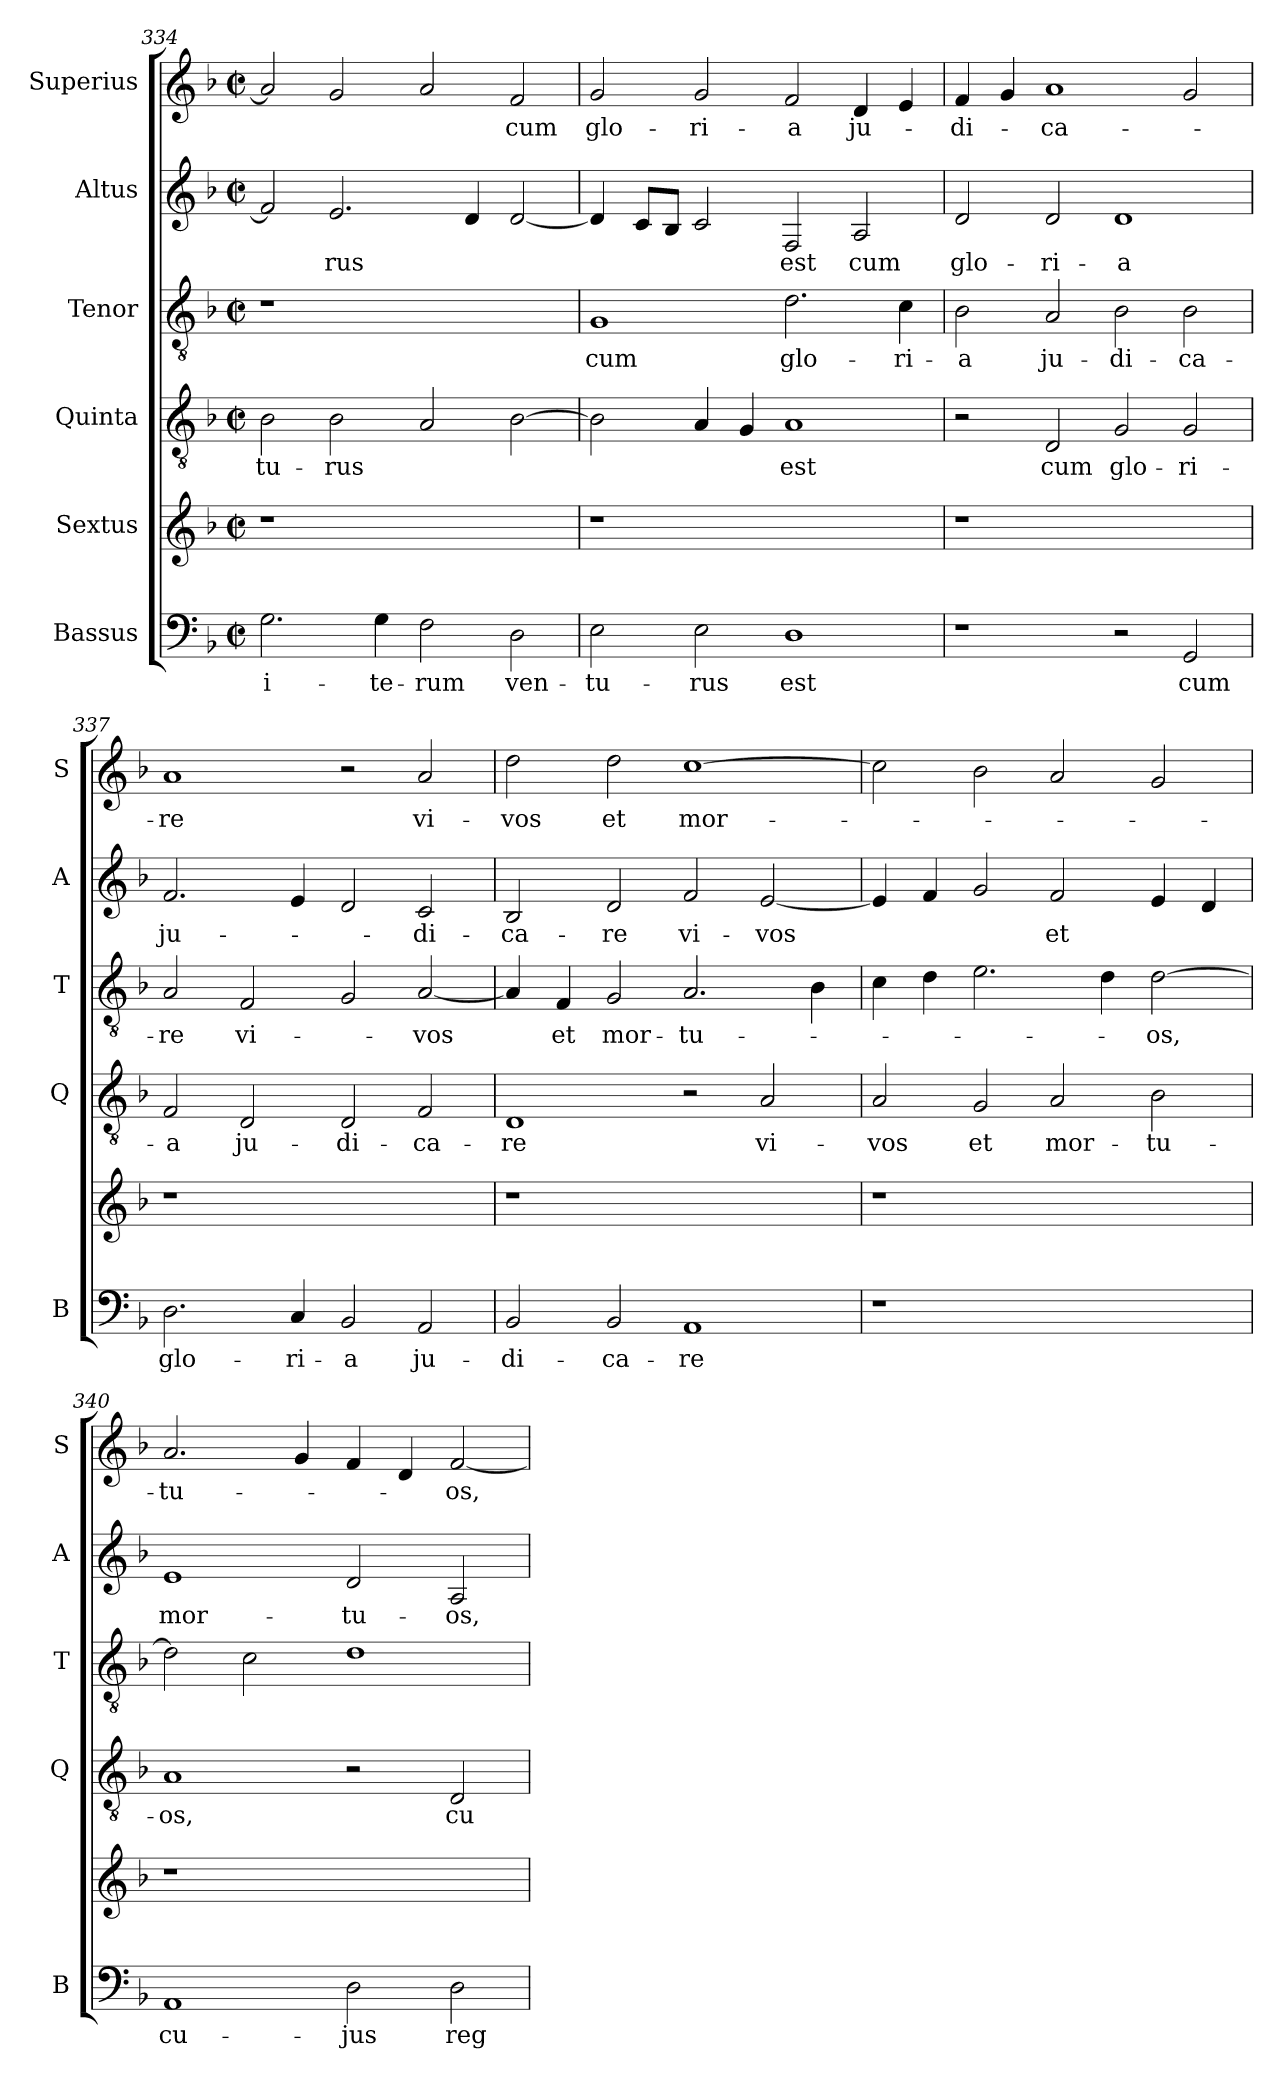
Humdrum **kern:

**kern	**text	**kern	**kern	**text	**kern	**text	**kern	**text	**kern	**text
*part6	*part6	*part5	*part4	*part4	*part3	*part3	*part2	*part2	*part1	*part1
*staff6	*staff6	*staff5	*staff4	*staff4	*staff3	*staff3	*staff2	*staff2	*staff1	*staff1
*I"Bassus	*	*I"Sextus	*I"Quinta	*	*I"Tenor	*	*I"Altus	*	*I"Superius	*
*I'B	*	*	*I'Q	*	*I'T	*	*I'A	*	*I'S	*
*clefF4	*	*clefG2	*clefGv2	*	*clefGv2	*	*clefG2	*	*clefG2	*
*k[b-]	*	*k[b-]	*k[b-]	*	*k[b-]	*	*k[b-]	*	*k[b-]	*
*F:	*	*F:	*F:	*	*F:	*	*F:	*	*F:	*
*M2/2	*	*M2/2	*M2/2	*	*M2/2	*	*M2/2	*	*M2/2	*
*met(c|)	*	*met(c|)	*met(c|)	*	*met(c|)	*	*met(c|)	*	*met(c|)	*
=334	=334	=334	=334	=334	=334	=334	=334	=334	=334	=334
!	!LO:LY:b	!	!	!LO:LY:b	!	!	!	!	!	!
2.G\	i-	1r	2B-\	-tu-	1r	.	2f/]	.	2a/]	.
!	!	!	!	!LO:LY:b	!	!	!	!LO:LY:b	!	!
.	.	.	2B-\	-rus	.	.	2.e/	-rus	2g/	.
!	!LO:LY:b	!	!	!	!	!	!	!	!	!
4G\	-te-	.	.	.	.	.	.	.	.	.
!	!LO:LY:b	!	!	!	!	!	!	!	!	!
2F\	-rum	1ryy	2A/	.	1ryy	.	.	.	2a/	.
.	.	.	.	.	.	.	4d/	.	.	.
!	!LO:LY:b	!	!	!	!	!	!	!	!	!LO:LY:b
2D\	ven-	.	[2B-\	.	.	.	[2d/	.	2f/	cum
=335	=335	=335	=335	=335	=335	=335	=335	=335	=335	=335
!	!LO:LY:b	!	!	!	!	!LO:LY:b	!	!	!	!LO:LY:b
2E\	-tu-	1r	2B-\]	.	1G	cum	4d/]	.	2g/	glo-
.	.	.	.	.	.	.	8c/L	.	.	.
.	.	.	.	.	.	.	8B-/J	.	.	.
!	!LO:LY:b	!	!	!	!	!	!	!	!	!LO:LY:b
2E\	-rus	.	4A/	.	.	.	2c/	.	2g/	-ri-
.	.	.	4G/	.	.	.	.	.	.	.
!	!LO:LY:b	!	!	!LO:LY:b	!	!LO:LY:b	!	!LO:LY:b	!	!LO:LY:b
1D	est	1ryy	1A	est	2.d\	glo-	2F/	est	2f/	-a
!	!	!	!	!	!	!	!	!LO:LY:b	!	!LO:LY:b
.	.	.	.	.	.	.	2A/	cum	4d/	ju-
!	!	!	!	!	!	!LO:LY:b	!	!	!	!
.	.	.	.	.	4c\	-ri-	.	.	4e/	.
=336	=336	=336	=336	=336	=336	=336	=336	=336	=336	=336
!	!	!	!	!	!	!LO:LY:b	!	!LO:LY:b	!	!LO:LY:b
1r	.	1r	2r	.	2B-\	-a	2d/	glo-	4f/	-di-
.	.	.	.	.	.	.	.	.	4g/	.
!	!	!	!	!LO:LY:b	!	!LO:LY:b	!	!LO:LY:b	!	!LO:LY:b
.	.	.	2D/	cum	2A/	ju-	2d/	-ri-	1a	-ca-
!	!	!	!	!LO:LY:b	!	!LO:LY:b	!	!LO:LY:b	!	!
2r	.	1ryy	2G/	glo-	2B-\	-di-	1d	-a	.	.
!	!LO:LY:b	!	!	!LO:LY:b	!	!LO:LY:b	!	!	!	!
2GG/	cum	.	2G/	-ri-	2B-\	-ca-	.	.	2g/	.
!!LO:PB:g=z
=337	=337	=337	=337	=337	=337	=337	=337	=337	=337	=337
!	!LO:LY:b	!	!	!LO:LY:b	!	!LO:LY:b	!	!LO:LY:b	!	!LO:LY:b
2.D\	glo-	1r	2F/	-a	2A/	-re	2.f/	ju-	1a	-re
!	!	!	!	!LO:LY:b	!	!LO:LY:b	!	!	!	!
.	.	.	2D/	ju-	2F/	vi-	.	.	.	.
!	!LO:LY:b	!	!	!	!	!	!	!	!	!
4C/	-ri-	.	.	.	.	.	4e/	.	.	.
!	!LO:LY:b	!	!	!LO:LY:b	!	!	!	!	!	!
2BB-/	-a	1ryy	2D/	-di-	2G/	.	2d/	.	2r	.
!	!LO:LY:b	!	!	!LO:LY:b	!	!LO:LY:b	!	!LO:LY:b	!	!LO:LY:b
2AA/	ju-	.	2F/	-ca-	[2A/	-vos	2c/	-di-	2a/	vi-
=338	=338	=338	=338	=338	=338	=338	=338	=338	=338	=338
!	!LO:LY:b	!	!	!LO:LY:b	!	!	!	!LO:LY:b	!	!LO:LY:b
2BB-/	-di-	1r	1D	-re	4A/]	.	2B-/	-ca-	2dd\	-vos
!	!	!	!	!	!	!LO:LY:b	!	!	!	!
.	.	.	.	.	4F/	et	.	.	.	.
!	!LO:LY:b	!	!	!	!	!LO:LY:b	!	!LO:LY:b	!	!LO:LY:b
2BB-/	-ca-	.	.	.	2G/	mor-	2d/	-re	2dd\	et
!	!LO:LY:b	!	!	!	!	!LO:LY:b	!	!LO:LY:b	!	!LO:LY:b
1AA	-re	1ryy	2r	.	2.A/	-tu-	2f/	vi-	[1cc	mor-
!	!	!	!	!LO:LY:b	!	!	!	!LO:LY:b	!	!
.	.	.	2A/	vi-	.	.	[2e/	-vos	.	.
.	.	.	.	.	4B-\	.	.	.	.	.
=339	=339	=339	=339	=339	=339	=339	=339	=339	=339	=339
!	!	!	!	!LO:LY:b	!	!	!	!	!	!
1r	.	1r	2A/	-vos	4c\	.	4e/]	.	2cc\]	.
.	.	.	.	.	4d\	.	4f/	.	.	.
!	!	!	!	!LO:LY:b	!	!	!	!	!	!
.	.	.	2G/	et	2.e\	.	2g/	.	2b-\	.
!	!	!	!	!LO:LY:b	!	!	!	!LO:LY:b	!	!
1ryy	.	1ryy	2A/	mor-	.	.	2f/	et	2a/	.
.	.	.	.	.	4d\	.	.	.	.	.
!	!	!	!	!LO:LY:b	!	!LO:LY:b	!	!	!	!
.	.	.	2B-\	-tu-	[2d\	-os,	4e/	.	2g/	.
.	.	.	.	.	.	.	4d/	.	.	.
=340	=340	=340	=340	=340	=340	=340	=340	=340	=340	=340
!	!LO:LY:b	!	!	!LO:LY:b	!	!	!	!LO:LY:b	!	!LO:LY:b
1AA	cu-	1r	1A	-os,	2d\]	.	1e	mor-	2.a/	-tu-
.	.	.	.	.	2c\	.	.	.	.	.
.	.	.	.	.	.	.	.	.	4g/	.
!	!LO:LY:b	!	!	!	!	!	!	!LO:LY:b	!	!
2D\	-jus	1ryy	2r	.	1d	.	2d/	-tu-	4f/	.
.	.	.	.	.	.	.	.	.	4d/	.
!	!LO:LY:b	!	!	!LO:LY:b	!	!	!	!LO:LY:b	!	!LO:LY:b
2D\	reg-	.	2D/	cu-	.	.	2A/	-os,	[2f/	-os,
=	=	=	=	=	=	=	=	=	=	=
*-	*-	*-	*-	*-	*-	*-	*-	*-	*-	*-
